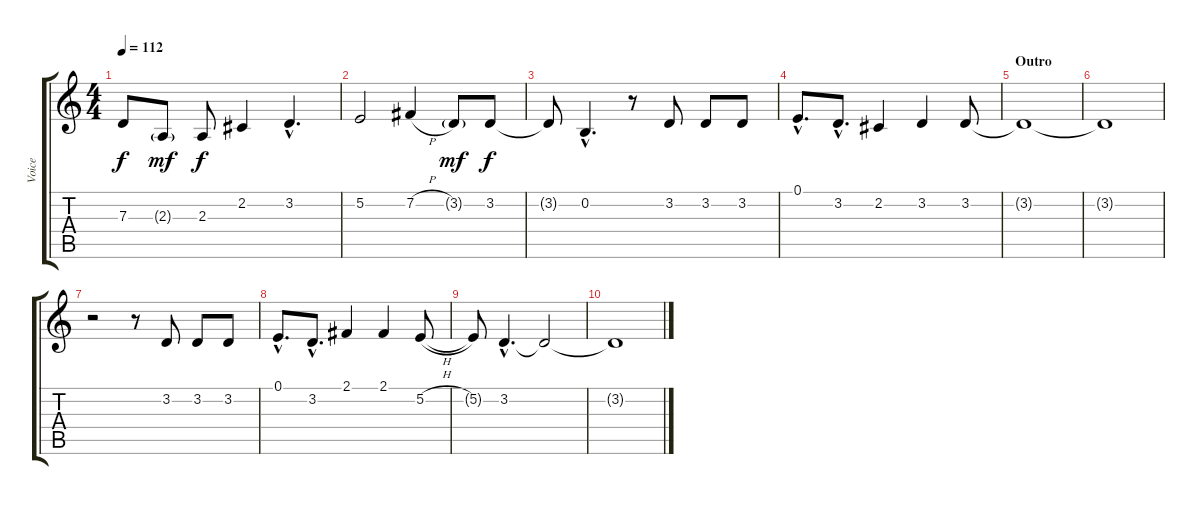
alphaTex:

\track ("Voice" "Voice") {instrument brightacousticpiano}
\staff {score tabs}
\tuning (E4 B3 G3 D3 A2 E2) {hide}
\ts (4 4)
\tempo 112
\clef g2
\ks c
7.3{t}.8{dy f} 2.3{g}.8{dy mf} 2.3.8{dy f} 2.2.4 3.2{hac}.4{d} |
5.2.2 7.2{h}.4 3.2{g}.8{dy mf} 3.2.8{dy f} |
3.2{t}.8 0.2{hac}.4{d} r.8 3.2.8 3.2.8 3.2.8 |
0.1{hac}.8{d} 3.2{hac}.8{d} 2.2.4 3.2.4 3.2.8{volume 16} |
\section ("" "Outro")
3.2{t}.1{volume 16} |
3.2{t}.1 |
r.2 r.8 3.2.8 3.2.8 3.2.8 |
0.1{hac}.8{d} 3.2{hac}.8{d} 2.1.4 2.1.4 5.2{h}.8{volume 16} |
5.2{t}.8 3.2{hac}.4{d} 3.2{t}.2 |
3.2{t}.1
